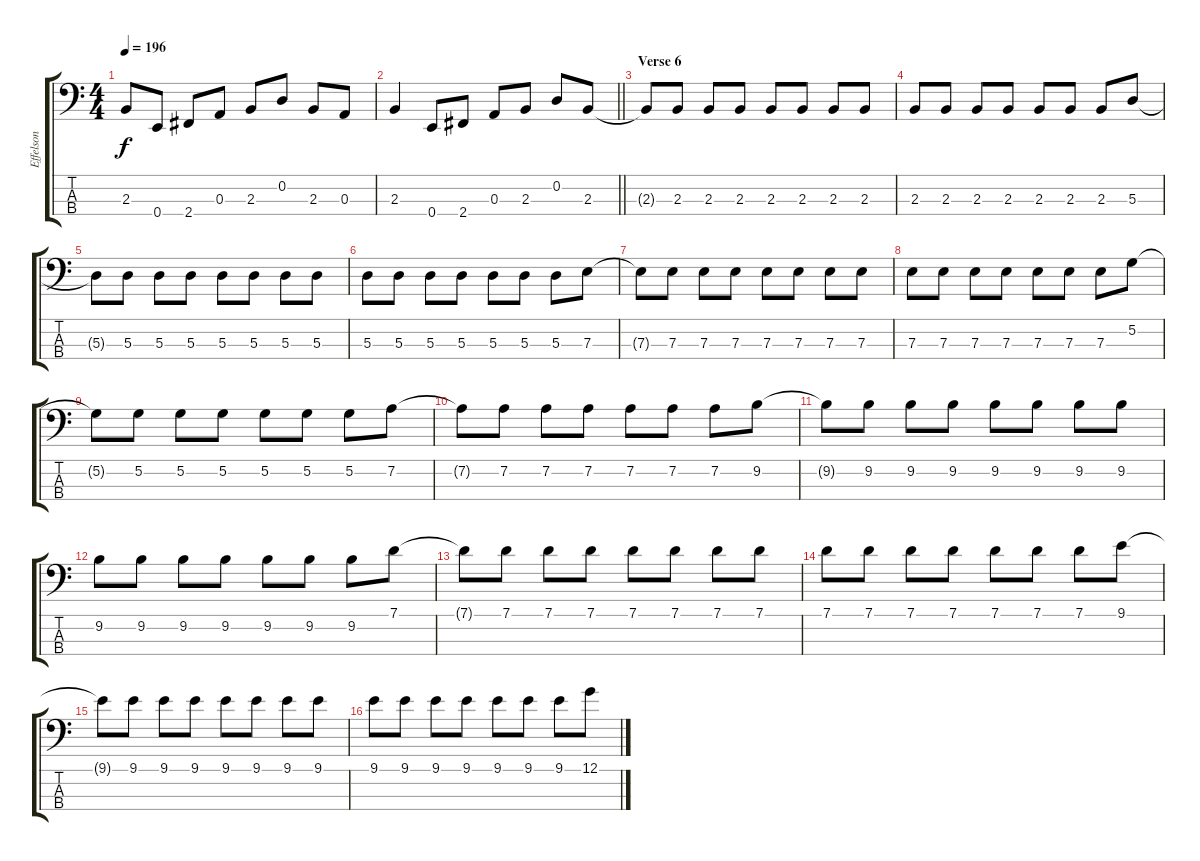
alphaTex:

\track ("Effelson" "Effelson") {instrument electricbasspick}
\staff {score tabs}
\tuning (G2 D2 A1 E1) {hide}
\ts (4 4)
\tempo 196
\clef f4
\ks c
2.3{t}.8{dy f} 0.4.8 2.4.8 0.3.8 2.3.8 0.2.8 2.3.8 0.3.8 |
\barLineRight lightlight
2.3.4 0.4.8 2.4.8 0.3.8 2.3.8 0.2.8 2.3.8 |
\section ("" "Verse 6")
2.3{t}.8 2.3.8 2.3.8 2.3.8 2.3.8 2.3.8 2.3.8 2.3.8 |
2.3.8 2.3.8 2.3.8 2.3.8 2.3.8 2.3.8 2.3.8 5.3.8 |
5.3{t}.8 5.3.8 5.3.8 5.3.8 5.3.8 5.3.8 5.3.8 5.3.8 |
5.3.8 5.3.8 5.3.8 5.3.8 5.3.8 5.3.8 5.3.8 7.3.8 |
7.3{t}.8 7.3.8 7.3.8 7.3.8 7.3.8 7.3.8 7.3.8 7.3.8 |
7.3.8 7.3.8 7.3.8 7.3.8 7.3.8 7.3.8 7.3.8 5.2.8 |
5.2{t}.8 5.2.8 5.2.8 5.2.8 5.2.8 5.2.8 5.2.8 7.2.8 |
7.2{t}.8 7.2.8 7.2.8 7.2.8 7.2.8 7.2.8 7.2.8 9.2.8 |
9.2{t}.8 9.2.8 9.2.8 9.2.8 9.2.8 9.2.8 9.2.8 9.2.8 |
9.2.8 9.2.8 9.2.8 9.2.8 9.2.8 9.2.8 9.2.8 7.1.8 |
7.1{t}.8 7.1.8 7.1.8 7.1.8 7.1.8 7.1.8 7.1.8 7.1.8 |
7.1.8 7.1.8 7.1.8 7.1.8 7.1.8 7.1.8 7.1.8 9.1.8 |
9.1{t}.8 9.1.8 9.1.8 9.1.8 9.1.8 9.1.8 9.1.8 9.1.8 |
9.1.8 9.1.8 9.1.8 9.1.8 9.1.8 9.1.8 9.1.8 12.1.8
